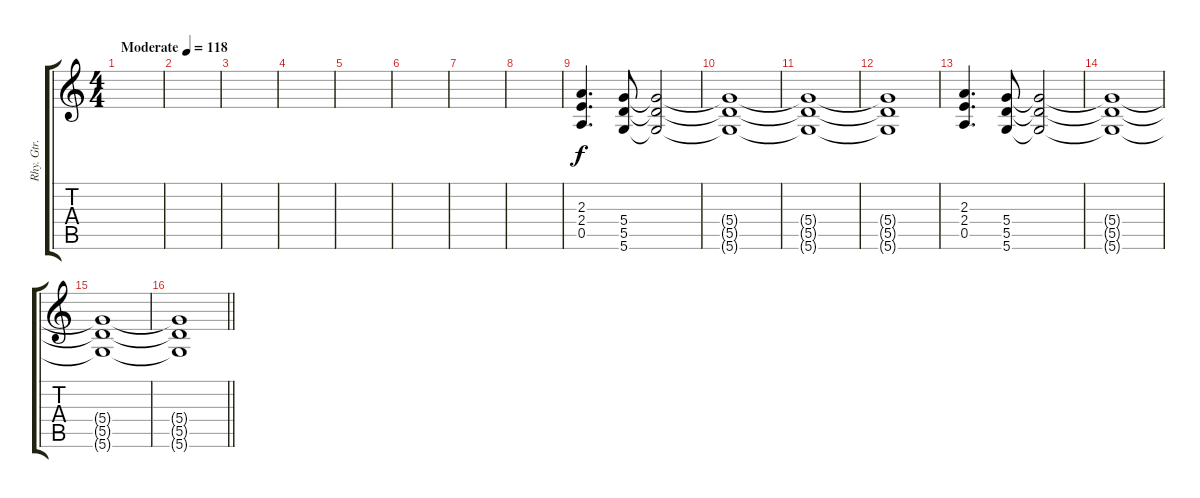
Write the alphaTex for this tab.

\track ("Rhy. Gtr. 2" "Rhy. Gtr. ") {instrument distortionguitar}
\staff {score tabs}
\tuning (E4 B3 G3 D3 A2 D2) {hide}
\ts (4 4)
\tempo (118 "Moderate")
\clef g2
\ks c
|
|
|
|
|
|
|
|
(2.3 2.4 0.5).4{d} (5.4 5.5 5.6).8 (5.4{t} 5.5{t} 5.6{t}).2 |
(5.4{t} 5.5{t} 5.6{t}).1 |
(5.4{t} 5.5{t} 5.6{t}).1 |
(5.4{t} 5.5{t} 5.6{t}).1 |
(2.3 2.4 0.5).4{d} (5.4 5.5 5.6).8 (5.4{t} 5.5{t} 5.6{t}).2 |
(5.4{t} 5.5{t} 5.6{t}).1 |
(5.4{t} 5.5{t} 5.6{t}).1 |
\barLineRight lightlight
(5.4{t} 5.5{t} 5.6{t}).1
